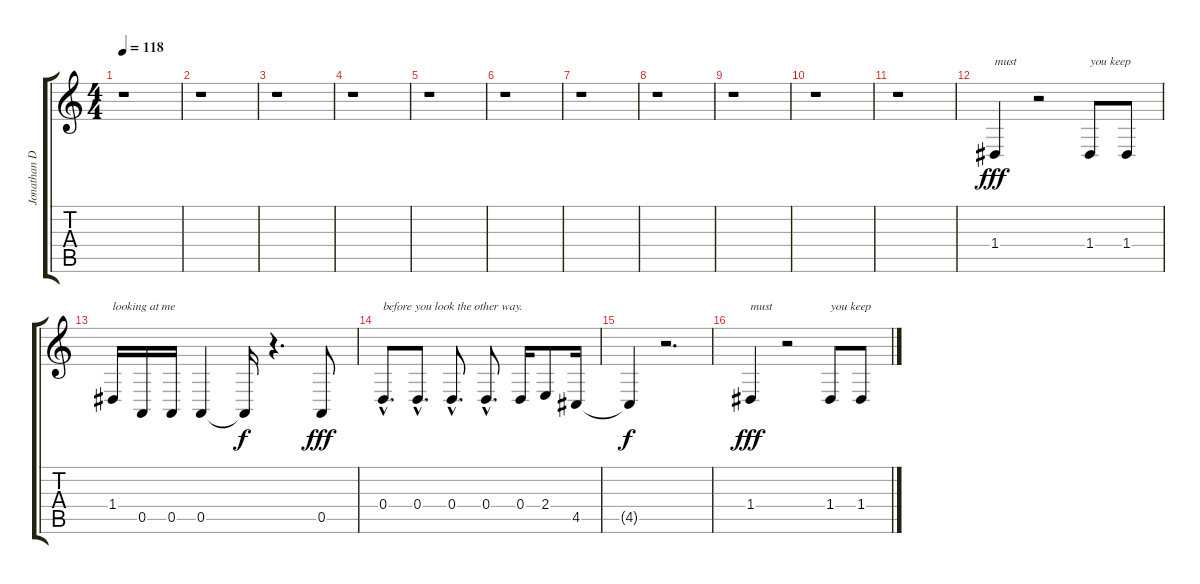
\track ("Jonathan Davis - Vocals" "Jonathan D") {instrument synthbrass1}
\staff {score tabs}
\tuning (E4 B3 G3 D3 A2 E2) {hide}
\ts (4 4)
\tempo 118
\clef g2
\ks c
r.1{dy fff instrument synthbrass1} |
r.1 |
r.1 |
r.1 |
r.1 |
r.1 |
r.1 |
r.1 |
r.1 |
r.1 |
r.1 |
1.4.4{txt "must"} r.2 1.4.8{txt "you keep"} 1.4.8 |
1.4.16{txt "looking at me"} 0.5.16 0.5.16 0.5.4 0.5{t}.16{dy f} r.4{d} 0.5.8{dy fff} |
0.4{hac}.8{d txt "before you look the other way."} 0.4{hac}.8{d} 0.4{hac}.8{d} 0.4{hac}.8{d} 0.4.16 2.4.8 4.5.16 |
4.5{t}.4{dy f} r.2{d} |
1.4.4{txt "must" dy fff} r.2 1.4.8{txt "you keep"} 1.4.8
